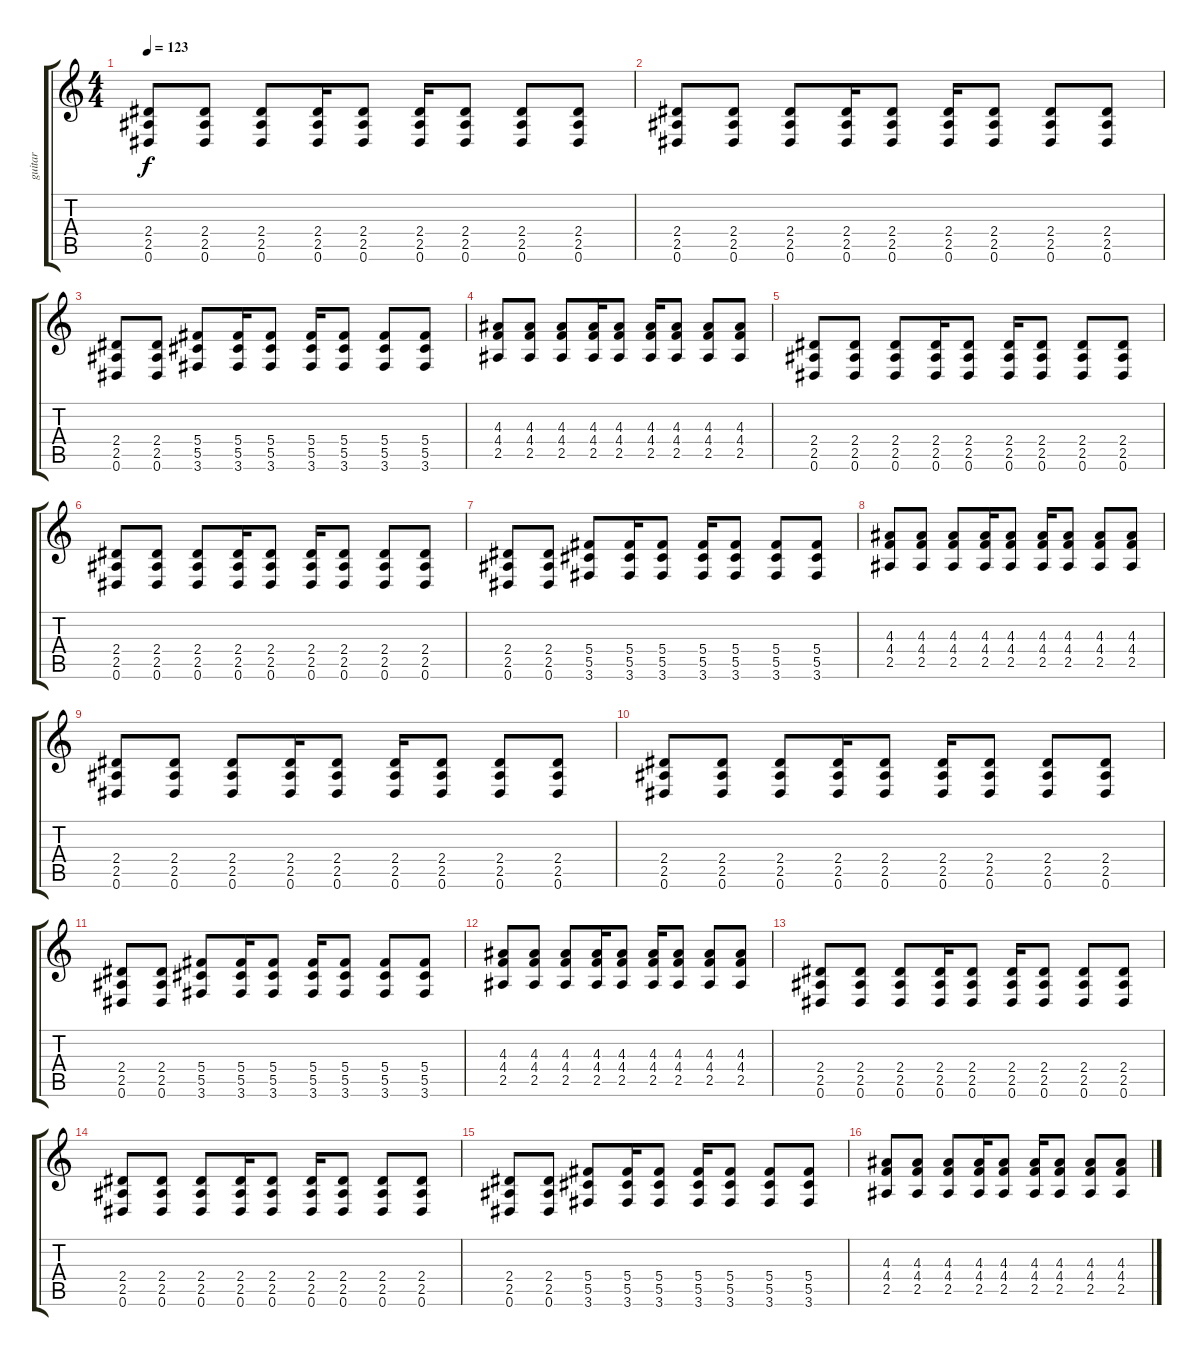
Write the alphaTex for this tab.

\track ("guitar " "guitar ") {instrument distortionguitar}
\staff {score tabs}
\tuning (Eb4 Bb3 Gb3 Db3 Ab2 Eb2) {hide}
\ts (4 4)
\tempo 123
\clef g2
\ks c
(2.4 2.5 0.6).8{dy f} (2.4 2.5 0.6).8 (2.4 2.5 0.6).8 (2.4 2.5 0.6).16 (2.4 2.5 0.6).8 (2.4 2.5 0.6).16 (2.4 2.5 0.6).8 (2.4 2.5 0.6).8 (2.4 2.5 0.6).8 |
(2.4 2.5 0.6).8 (2.4 2.5 0.6).8 (2.4 2.5 0.6).8 (2.4 2.5 0.6).16 (2.4 2.5 0.6).8 (2.4 2.5 0.6).16 (2.4 2.5 0.6).8 (2.4 2.5 0.6).8 (2.4 2.5 0.6).8 |
(2.4 2.5 0.6).8 (2.4 2.5 0.6).8 (5.4 5.5 3.6).8 (5.4 5.5 3.6).16 (5.4 5.5 3.6).8 (5.4 5.5 3.6).16 (5.4 5.5 3.6).8 (5.4 5.5 3.6).8 (5.4 5.5 3.6).8 |
(4.3 4.4 2.5).8 (4.3 4.4 2.5).8 (4.3 4.4 2.5).8 (4.3 4.4 2.5).16 (4.3 4.4 2.5).8 (4.3 4.4 2.5).16 (4.3 4.4 2.5).8 (4.3 4.4 2.5).8 (4.3 4.4 2.5).8 |
(2.4 2.5 0.6).8 (2.4 2.5 0.6).8 (2.4 2.5 0.6).8 (2.4 2.5 0.6).16 (2.4 2.5 0.6).8 (2.4 2.5 0.6).16 (2.4 2.5 0.6).8 (2.4 2.5 0.6).8 (2.4 2.5 0.6).8 |
(2.4 2.5 0.6).8 (2.4 2.5 0.6).8 (2.4 2.5 0.6).8 (2.4 2.5 0.6).16 (2.4 2.5 0.6).8 (2.4 2.5 0.6).16 (2.4 2.5 0.6).8 (2.4 2.5 0.6).8 (2.4 2.5 0.6).8 |
(2.4 2.5 0.6).8 (2.4 2.5 0.6).8 (5.4 5.5 3.6).8 (5.4 5.5 3.6).16 (5.4 5.5 3.6).8 (5.4 5.5 3.6).16 (5.4 5.5 3.6).8 (5.4 5.5 3.6).8 (5.4 5.5 3.6).8 |
(4.3 4.4 2.5).8 (4.3 4.4 2.5).8 (4.3 4.4 2.5).8 (4.3 4.4 2.5).16 (4.3 4.4 2.5).8 (4.3 4.4 2.5).16 (4.3 4.4 2.5).8 (4.3 4.4 2.5).8 (4.3 4.4 2.5).8 |
(2.4 2.5 0.6).8 (2.4 2.5 0.6).8 (2.4 2.5 0.6).8 (2.4 2.5 0.6).16 (2.4 2.5 0.6).8 (2.4 2.5 0.6).16 (2.4 2.5 0.6).8 (2.4 2.5 0.6).8 (2.4 2.5 0.6).8 |
(2.4 2.5 0.6).8 (2.4 2.5 0.6).8 (2.4 2.5 0.6).8 (2.4 2.5 0.6).16 (2.4 2.5 0.6).8 (2.4 2.5 0.6).16 (2.4 2.5 0.6).8 (2.4 2.5 0.6).8 (2.4 2.5 0.6).8 |
(2.4 2.5 0.6).8 (2.4 2.5 0.6).8 (5.4 5.5 3.6).8 (5.4 5.5 3.6).16 (5.4 5.5 3.6).8 (5.4 5.5 3.6).16 (5.4 5.5 3.6).8 (5.4 5.5 3.6).8 (5.4 5.5 3.6).8 |
(4.3 4.4 2.5).8 (4.3 4.4 2.5).8 (4.3 4.4 2.5).8 (4.3 4.4 2.5).16 (4.3 4.4 2.5).8 (4.3 4.4 2.5).16 (4.3 4.4 2.5).8 (4.3 4.4 2.5).8 (4.3 4.4 2.5).8 |
(2.4 2.5 0.6).8 (2.4 2.5 0.6).8 (2.4 2.5 0.6).8 (2.4 2.5 0.6).16 (2.4 2.5 0.6).8 (2.4 2.5 0.6).16 (2.4 2.5 0.6).8 (2.4 2.5 0.6).8 (2.4 2.5 0.6).8 |
(2.4 2.5 0.6).8 (2.4 2.5 0.6).8 (2.4 2.5 0.6).8 (2.4 2.5 0.6).16 (2.4 2.5 0.6).8 (2.4 2.5 0.6).16 (2.4 2.5 0.6).8 (2.4 2.5 0.6).8 (2.4 2.5 0.6).8 |
(2.4 2.5 0.6).8 (2.4 2.5 0.6).8 (5.4 5.5 3.6).8 (5.4 5.5 3.6).16 (5.4 5.5 3.6).8 (5.4 5.5 3.6).16 (5.4 5.5 3.6).8 (5.4 5.5 3.6).8 (5.4 5.5 3.6).8 |
(4.3 4.4 2.5).8 (4.3 4.4 2.5).8 (4.3 4.4 2.5).8 (4.3 4.4 2.5).16 (4.3 4.4 2.5).8 (4.3 4.4 2.5).16 (4.3 4.4 2.5).8 (4.3 4.4 2.5).8 (4.3 4.4 2.5).8
